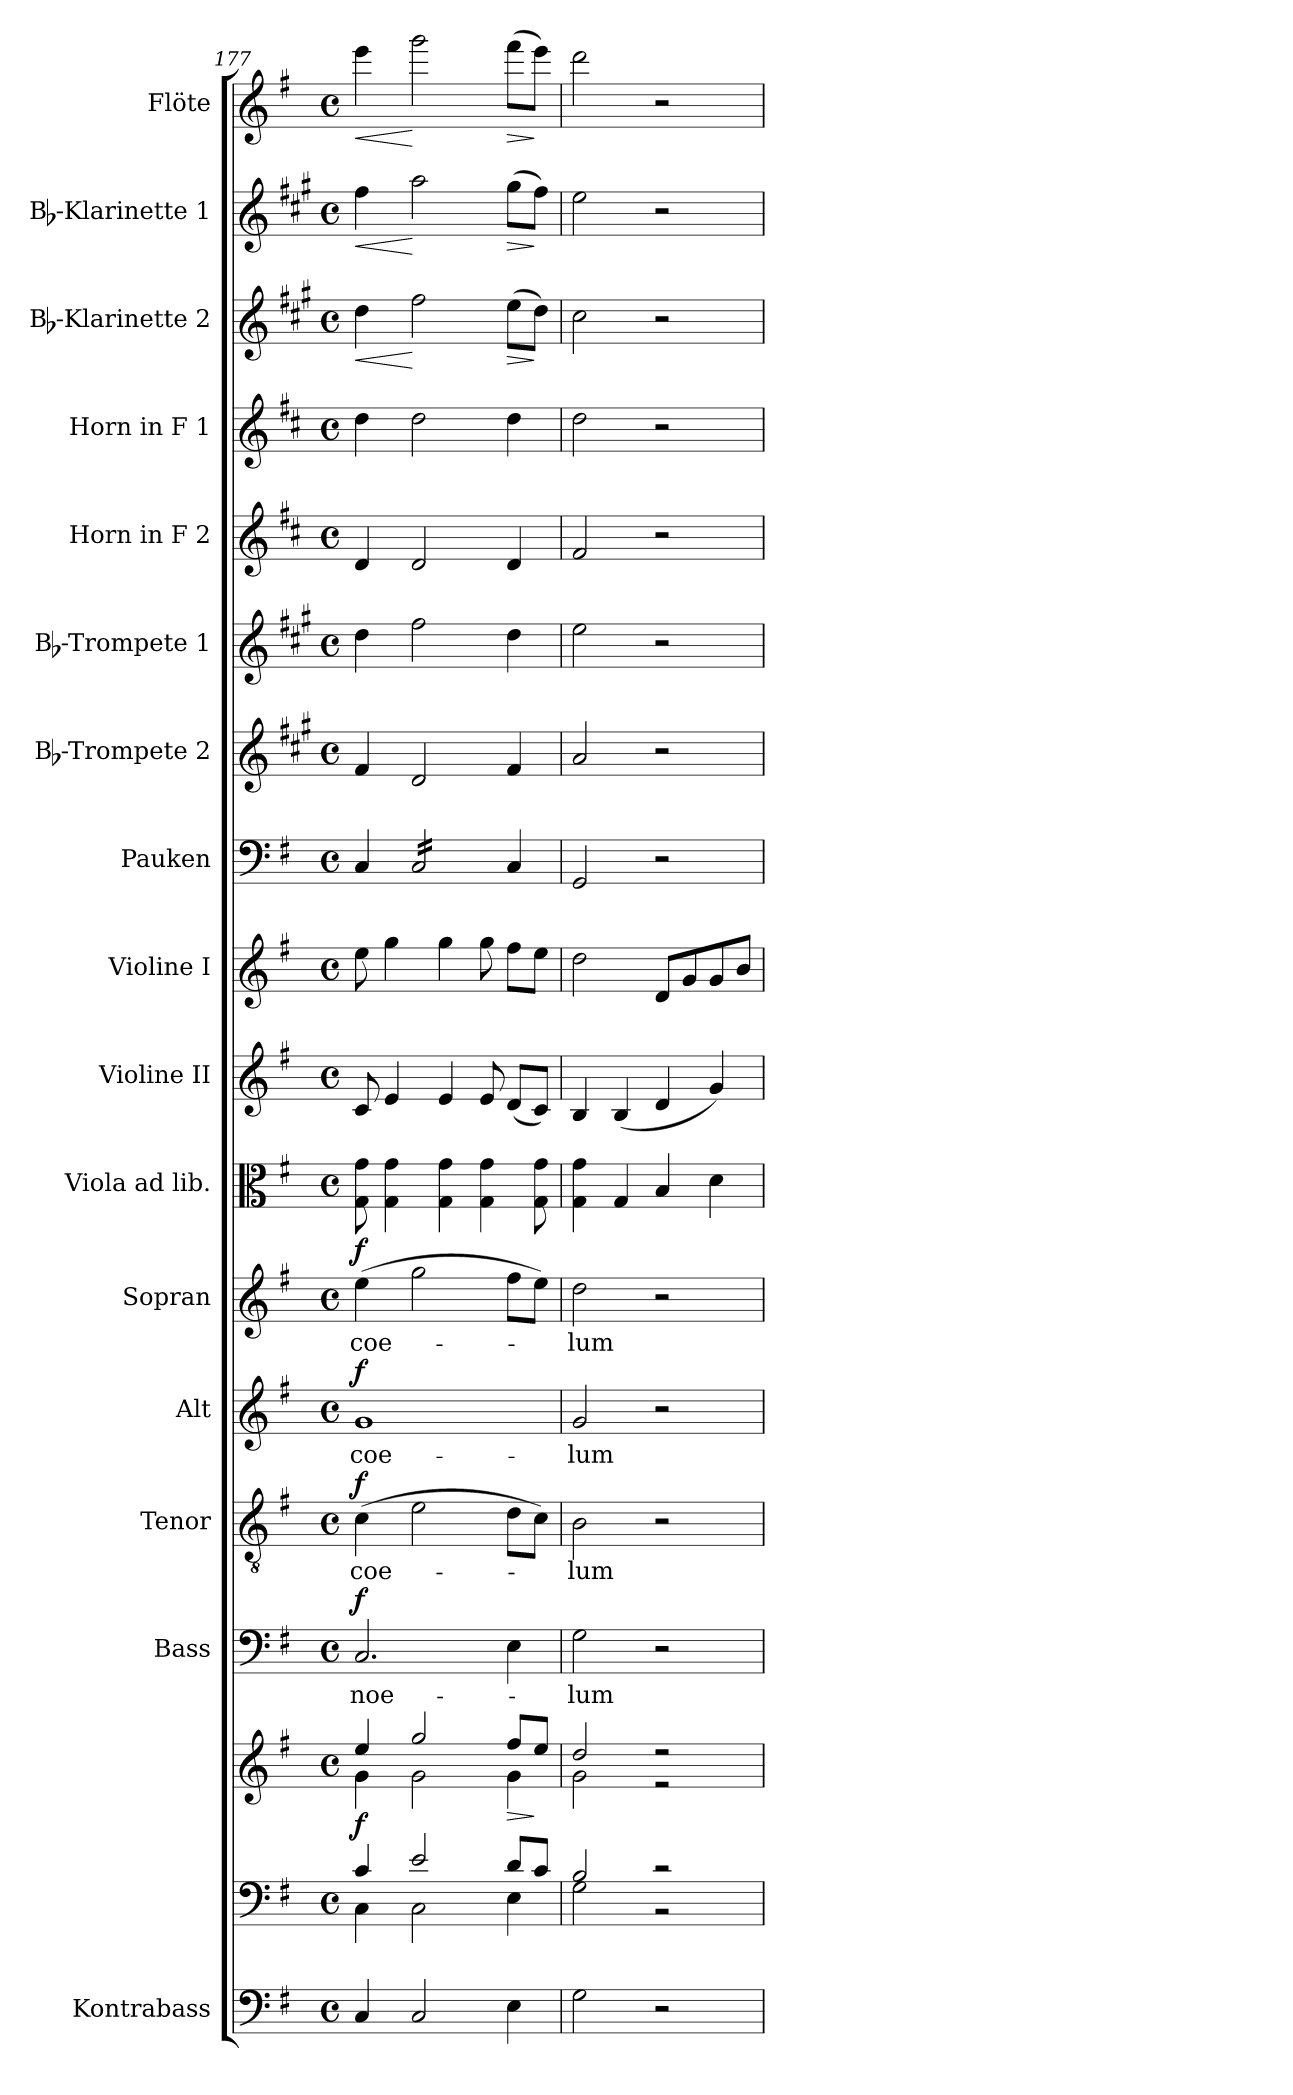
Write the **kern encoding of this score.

**kern	**kern	**kern	**dynam	**kern	**text	**dynam	**kern	**text	**dynam	**kern	**text	**dynam	**kern	**text	**dynam	**kern	**kern	**kern	**kern	**kern	**kern	**kern	**kern	**kern	**dynam	**kern	**dynam	**kern	**dynam
*part17	*part16	*part16	*part16	*part15	*part15	*part15	*part14	*part14	*part14	*part13	*part13	*part13	*part12	*part12	*part12	*part11	*part10	*part9	*part8	*part7	*part6	*part5	*part4	*part3	*part3	*part2	*part2	*part1	*part1
*staff18	*staff17	*staff16	*staff16/17	*staff15	*staff15	*staff15	*staff14	*staff14	*staff14	*staff13	*staff13	*staff13	*staff12	*staff12	*staff12	*staff11	*staff10	*staff9	*staff8	*staff7	*staff6	*staff5	*staff4	*staff3	*staff3	*staff2	*staff2	*staff1	*staff1
*I"Kontrabass	*	*	*	*I"Bass	*	*	*I"Tenor	*	*	*I"Alt	*	*	*I"Sopran	*	*	*I"Viola ad lib.	*I"Violine II	*I"Violine I	*I"Pauken	*I"Bb-Trompete 2	*I"Bb-Trompete 1	*I"Horn in F 2	*I"Horn in F 1	*I"Bb-Klarinette 2	*	*I"Bb-Klarinette 1	*	*I"Flöte	*
*I'Kb.	*	*	*	*I'B.	*	*	*I'T.	*	*	*I'A.	*	*	*I'S.	*	*	*I'Vla.	*I'Vl. II	*I'Vl. I	*I'Pk.	*I'Bb Trp. 2	*I'Bb Trp. 1	*	*	*I'Bb Kl. 2	*	*I'Bb Kl. 1	*	*I'Fl.	*
*clefF4	*clefF4	*clefG2	*	*clefF4	*	*	*clefGv2	*	*	*clefG2	*	*	*clefG2	*	*	*clefC3	*clefG2	*clefG2	*clefF4	*clefG2	*clefG2	*clefG2	*clefG2	*clefG2	*	*clefG2	*	*clefG2	*
*ITrd7c12	*	*	*	*	*	*	*	*	*	*	*	*	*	*	*	*	*	*	*	*ITrd1c2	*ITrd1c2	*ITrd4c7	*ITrd4c7	*ITrd1c2	*	*ITrd1c2	*	*	*
*k[f#]	*k[f#]	*k[f#]	*	*k[f#]	*	*	*k[f#]	*	*	*k[f#]	*	*	*k[f#]	*	*	*k[f#]	*k[f#]	*k[f#]	*k[f#]	*k[f#]	*k[f#]	*k[f#]	*k[f#]	*k[f#]	*	*k[f#]	*	*k[f#]	*
*G:	*G:	*G:	*	*G:	*	*	*G:	*	*	*G:	*	*	*G:	*	*	*G:	*G:	*G:	*G:	*G:	*G:	*G:	*G:	*G:	*	*G:	*	*G:	*
*M4/4	*M4/4	*M4/4	*	*M4/4	*	*	*M4/4	*	*	*M4/4	*	*	*M4/4	*	*	*M4/4	*M4/4	*M4/4	*M4/4	*M4/4	*M4/4	*M4/4	*M4/4	*M4/4	*	*M4/4	*	*M4/4	*
*met(c)	*met(c)	*met(c)	*	*met(c)	*	*	*met(c)	*	*	*met(c)	*	*	*met(c)	*	*	*met(c)	*met(c)	*met(c)	*met(c)	*met(c)	*met(c)	*met(c)	*met(c)	*met(c)	*	*met(c)	*	*met(c)	*
=177	=177	=177	=177	=177	=177	=177	=177	=177	=177	=177	=177	=177	=177	=177	=177	=177	=177	=177	=177	=177	=177	=177	=177	=177	=177	=177	=177	=177	=177
*	*^	*^	*	*	*	*	*	*	*	*	*	*	*	*	*	*	*	*	*	*	*	*	*	*	*	*	*	*	*
!	!	!	!	!	!LO:DY:b	!	!LO:LY:b	!LO:DY:a	!	!LO:LY:b	!LO:DY:a	!	!LO:LY:b	!LO:DY:a	!	!LO:LY:b	!LO:DY:a	!	!	!	!	!	!	!	!	!	!LO:HP:b	!	!LO:HP:b	!	!LO:HP:b
4CC/	4c/	4C\	4ee/	4g\	f	2.C/	noe-	f	(>4c\	coe-	f	1g	coe-	f	(>4ee\	coe-	f	8G\ 8g\	8c/	8ee\	4C/	4e/	4cc\	4G/	4g\	4cc\	<	4ee\	<	4eee\	<
.	.	.	.	.	.	.	.	.	.	.	.	.	.	.	.	.	.	4G\ 4g\	4e/	4gg\	.	.	.	.	.	.	.	.	.	.	.
*	*	*	*	*	*	*	*	*	*	*	*	*	*	*	*	*	*	*	*	*	*tremolo	*	*	*	*	*	*	*	*	*	*
2CC/	2e/	2C\	2gg/	2g\	.	.	.	.	2e\	.	.	.	.	.	2gg\	.	.	.	.	.	16C/LL	2c/	2ee\	2G/	2g\	2ee\	[	2gg\	[	2ggg\	[
.	.	.	.	.	.	.	.	.	.	.	.	.	.	.	.	.	.	.	.	.	16C/	.	.	.	.	.	.	.	.	.	.
.	.	.	.	.	.	.	.	.	.	.	.	.	.	.	.	.	.	4G\ 4g\	4e/	4gg\	16C/	.	.	.	.	.	.	.	.	.	.
.	.	.	.	.	.	.	.	.	.	.	.	.	.	.	.	.	.	.	.	.	16C/	.	.	.	.	.	.	.	.	.	.
.	.	.	.	.	.	.	.	.	.	.	.	.	.	.	.	.	.	.	.	.	16C/	.	.	.	.	.	.	.	.	.	.
.	.	.	.	.	.	.	.	.	.	.	.	.	.	.	.	.	.	.	.	.	16C/	.	.	.	.	.	.	.	.	.	.
.	.	.	.	.	.	.	.	.	.	.	.	.	.	.	.	.	.	4G\ 4g\	8e/	8gg\	16C/	.	.	.	.	.	.	.	.	.	.
.	.	.	.	.	.	.	.	.	.	.	.	.	.	.	.	.	.	.	.	.	16C/JJ	.	.	.	.	.	.	.	.	.	.
*	*	*	*	*	*	*	*	*	*	*	*	*	*	*	*	*	*	*	*	*	*Xtremolo	*	*	*	*	*	*	*	*	*	*
!	!	!	!	!	!LO:HP:b	!	!	!	!	!	!	!	!	!	!	!	!	!	!	!	!	!	!	!	!	!	!LO:HP:b	!	!LO:HP:b	!	!LO:HP:b
4EE\	8d/L	4E\	8ff#/L	4g\	>	4E\	.	.	8d\L	.	.	.	.	.	8ff#\L	.	.	.	(<8d/L	8ff#\L	4C/	4e/	4cc\	4G/	4g\	(>8dd\L	>	(>8ff#\L	>	(>8fff#\L	>
.	8c/J	.	8ee/J	.	]	.	.	.	8c\J)	.	.	.	.	.	8ee\J)	.	.	8G\ 8g\	8c/J)	8ee\J	.	.	.	.	.	8cc\J)	]	8ee\J)	]	8eee\J)	]
!!LO:PB:g=z
=178	=178	=178	=178	=178	=178	=178	=178	=178	=178	=178	=178	=178	=178	=178	=178	=178	=178	=178	=178	=178	=178	=178	=178	=178	=178	=178	=178	=178	=178	=178	=178
!	!	!	!	!	!	!	!LO:LY:b	!	!	!LO:LY:b	!	!	!LO:LY:b	!	!	!LO:LY:b	!	!	!	!	!	!	!	!	!	!	!	!	!	!	!
2GG\	2B/	2G\	2dd/	2g\	.	2G\	-lum	.	2B\	-lum	.	2g/	-lum	.	2dd\	-lum	.	4G\ 4g\	4B/	2dd\	2GG/	2g/	2dd\	2B/	2g\	2b\	.	2dd\	.	2ddd\	.
.	.	.	.	.	.	.	.	.	.	.	.	.	.	.	.	.	.	4G/	(<4B/	.	.	.	.	.	.	.	.	.	.	.	.
2r	2r	2r	2r	2r	.	2r	.	.	2r	.	.	2r	.	.	2r	.	.	4B/	4d/	8d/L	2r	2r	2r	2r	2r	2r	.	2r	.	2r	.
.	.	.	.	.	.	.	.	.	.	.	.	.	.	.	.	.	.	.	.	8g/	.	.	.	.	.	.	.	.	.	.	.
.	.	.	.	.	.	.	.	.	.	.	.	.	.	.	.	.	.	4d\	4g/)	8g/	.	.	.	.	.	.	.	.	.	.	.
.	.	.	.	.	.	.	.	.	.	.	.	.	.	.	.	.	.	.	.	8b/J	.	.	.	.	.	.	.	.	.	.	.
*	*v	*v	*	*	*	*	*	*	*	*	*	*	*	*	*	*	*	*	*	*	*	*	*	*	*	*	*	*	*	*	*
*	*	*v	*v	*	*	*	*	*	*	*	*	*	*	*	*	*	*	*	*	*	*	*	*	*	*	*	*	*	*	*
=	=	=	=	=	=	=	=	=	=	=	=	=	=	=	=	=	=	=	=	=	=	=	=	=	=	=	=	=	=
*-	*-	*-	*-	*-	*-	*-	*-	*-	*-	*-	*-	*-	*-	*-	*-	*-	*-	*-	*-	*-	*-	*-	*-	*-	*-	*-	*-	*-	*-
